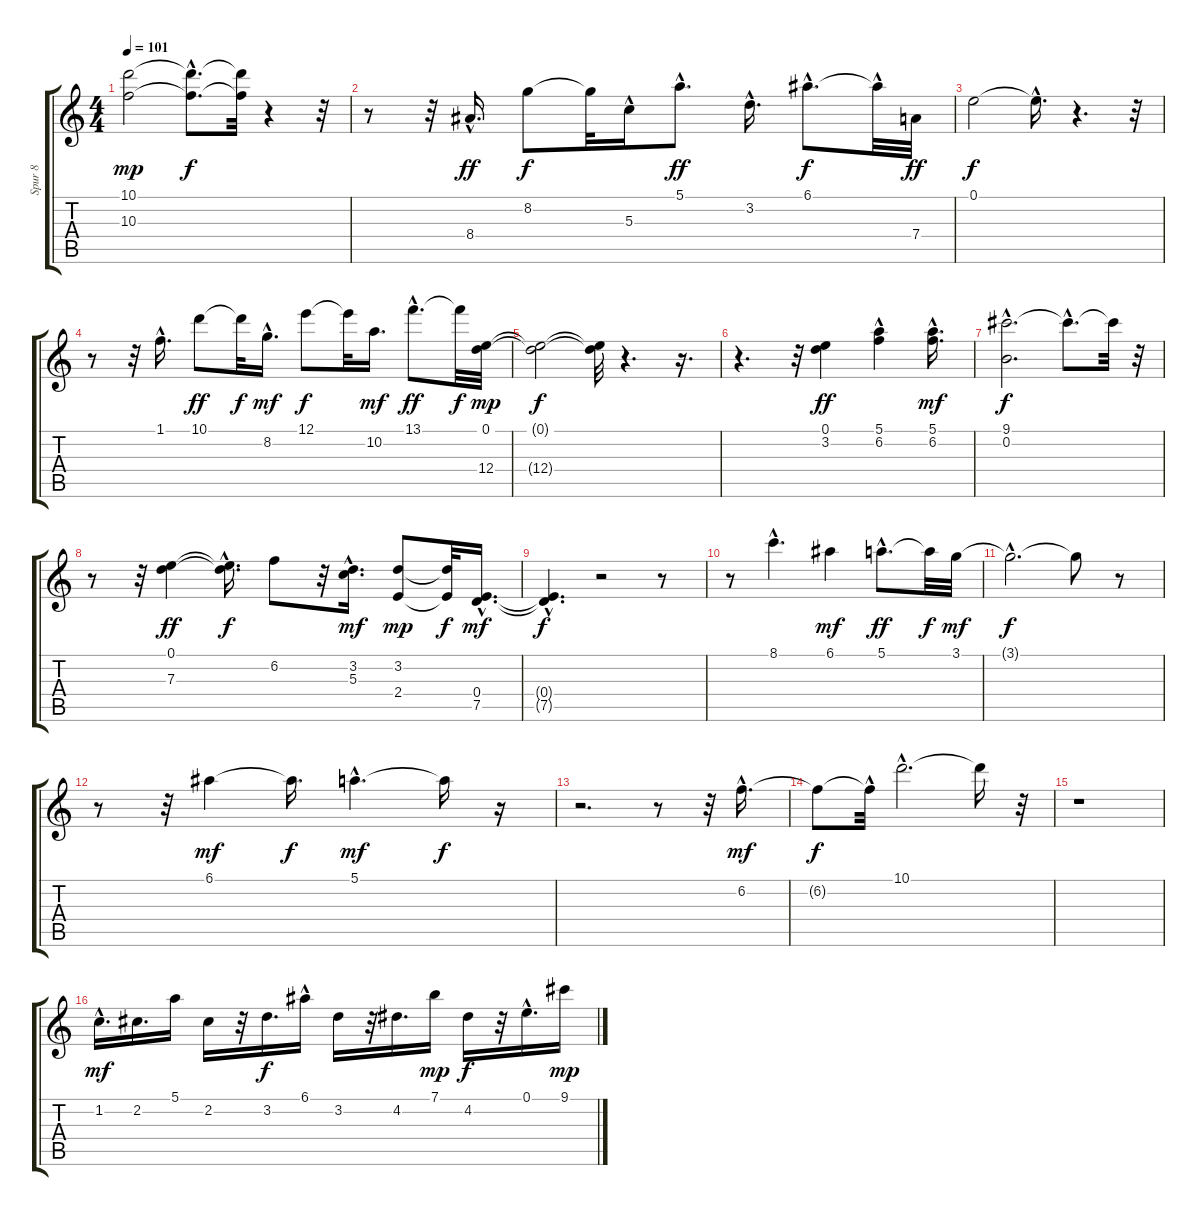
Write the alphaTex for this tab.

\track ("Spur 8" "Spur 8") {instrument electricguitarjazz}
\staff {score tabs}
\tuning (E4 B3 G3 D3 A2 E2) {hide}
\ts (4 4)
\tempo 101
\clef g2
\ks c
(10.1 10.3).2{dy mp} (10.1{hac t} 10.3{hac t}).8{d dy f} (10.1{t} 10.3{t}).32 r.4 r.32 |
r.8 r.32 8.4{hac}.16{d dy ff} 8.2.8{dy f} 8.2{t}.32 5.3{hac}.16 5.1{hac}.8{d dy ff} 3.2{hac}.16{d} 6.1{hac}.8{d dy f} 6.1{hac t}.32 7.4.32{dy ff} |
0.1.2{dy f} 0.1{hac t}.16{d} r.4{d} r.32 |
r.8 r.32 1.1{hac}.16{d} 10.1.8{dy ff} 10.1{t}.32{dy f} 8.2{hac}.16{d dy mf} 12.1.8{dy f} 12.1{t}.32 10.2.16{d dy mf} 13.1{hac}.8{d dy ff} 13.1{t}.32{dy f} (0.1 12.4).32{dy mp} |
(0.1{t} 12.4{t}).2{dy f} (0.1{t} 12.4{t}).32 r.4{d} r.16{d} |
r.4{d} r.32 (0.1 3.2).4{dy ff} (5.1 6.2{hac}).4 (5.1{hac} 6.2{hac}).16{d dy mf} |
(9.1{hac} 0.2).2{d dy f} 9.1{hac t}.8{d} 9.1{t}.32 r.32 |
r.8 r.32 (0.1 7.3).4{dy ff} (0.1{hac t} 7.3{hac t}).16{d dy f} 6.2.8 r.32 (3.2{hac} 5.3{hac}).16{d dy mf} (3.2 2.4).8{dy mp} (3.2{t} 2.4{t}).32{dy f} (0.4{hac} 7.5{hac}).16{d dy mf} |
(0.4{hac t} 7.5{hac t}).4{d dy f} r.2 r.8 |
r.8 8.1{hac}.4{d} 6.1.4{dy mf} 5.1{hac}.8{d dy ff} 5.1{t}.32{dy f} 3.1.32{dy mf} |
3.1{hac t}.2{d dy f} 3.1{t}.8 r.8 |
r.8 r.32 6.1.4{dy mf} 6.1{t}.16{d dy f} 5.1{hac}.4{d dy mf} 5.1{t}.16{dy f} r.16 |
r.2{d} r.8 r.32 6.2{hac}.16{d dy mf} |
6.2{t}.8{dy f} 6.2{hac t}.32 10.1{hac}.2{d} 10.1{t}.16 r.32 |
r.1 |
1.2{hac}.16{d dy mf} 2.2.16{d} 5.1.16 2.2.16 r.32 3.2.16{d dy f} 6.1{hac}.16 3.2.16 r.32 4.2.16{d} 7.1.16{dy mp} 4.2.16{dy f} r.32 0.1{hac}.16{d} 9.1.16{dy mp}
